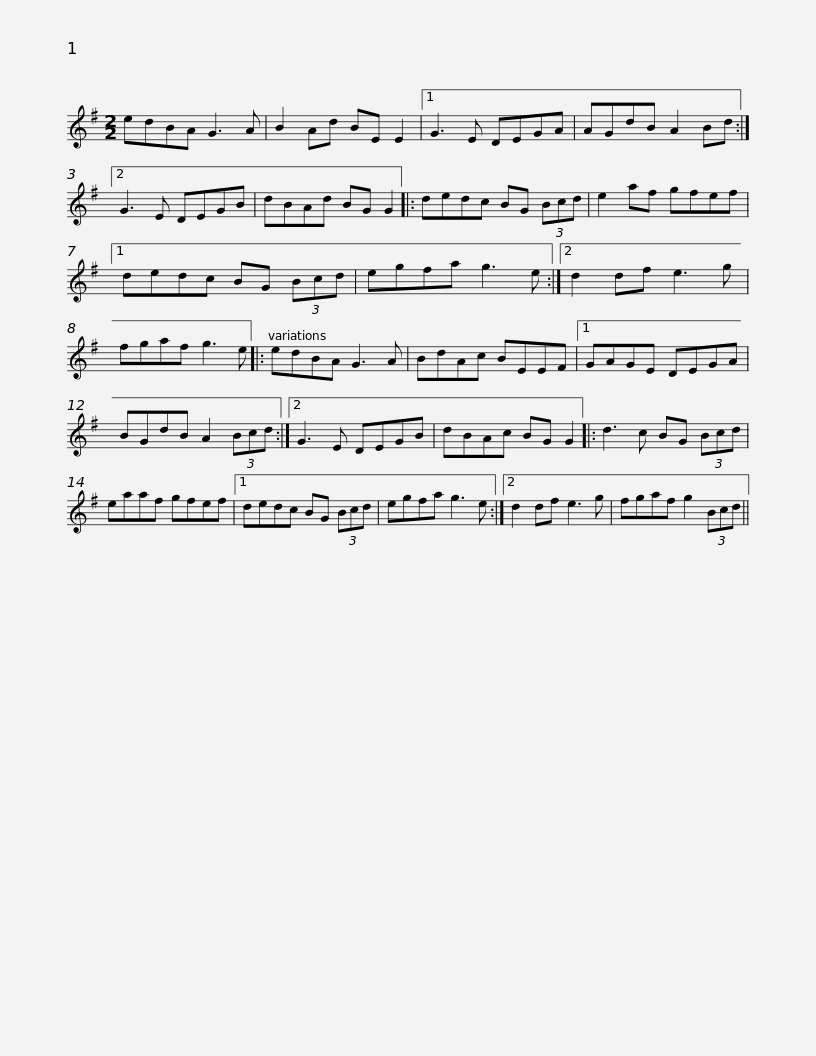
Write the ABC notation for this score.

X:1
L:1/8
M:2/2
I:linebreak $
K:G
V:1 treble
V:1
 edBA G3 A | B2 Ad BE E2 |1 G3 E DEGA | AGdB A2 Bd :|2 G3 E DEGB | %5
 dBAd BG G2 |:$ dedc BG (3Bcd | e2 af gfef |1 dedc BG (3Bcd | egfa g3 e :|2 %10
 d2 df e3 g | fgaf g3 e |:$ edBA G3 A | BdAc BEEF |1 GAGE DEGA | %15
 BGdB A2 (3Bcd :|2 G3 E DEGB |$ dBAc BG G2 |: d3 c BG (3Bcd | eaaf gfef |1 %20
 dedc BG (3Bcd | egfa g3 e :|2 d2 df e3 g |$ fgaf g2 (3Bcd || %24
